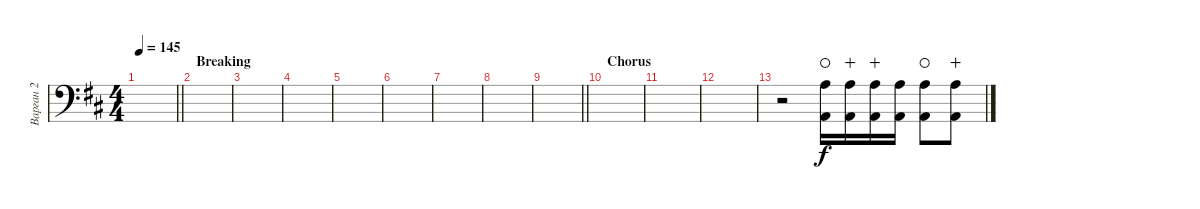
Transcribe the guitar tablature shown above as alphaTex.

\track ("Варган 2" "Варган 2") {mute instrument acousticguitarsteel}
\staff {score}
\tuning (G2 D2 A1 E1) {hide}
\ts (4 4)
\tempo 145
\clef f4
\barLineRight lightlight
\ks bminor
|
\section ("" "Breaking")
|
|
|
|
|
|
|
\barLineRight lightlight
|
\section ("" "Chorus")
|
|
|
r.2{balance 12} (2.1 0.3).16{bd 60 waho} (2.1 0.3).16{bu 60 wahc} (2.1 0.3).16{bd 60 wahc} (2.1 0.3).16{bu 60} (2.1 0.3).8{bd 60 waho} (2.1 0.3).8{bd 60 wahc}
